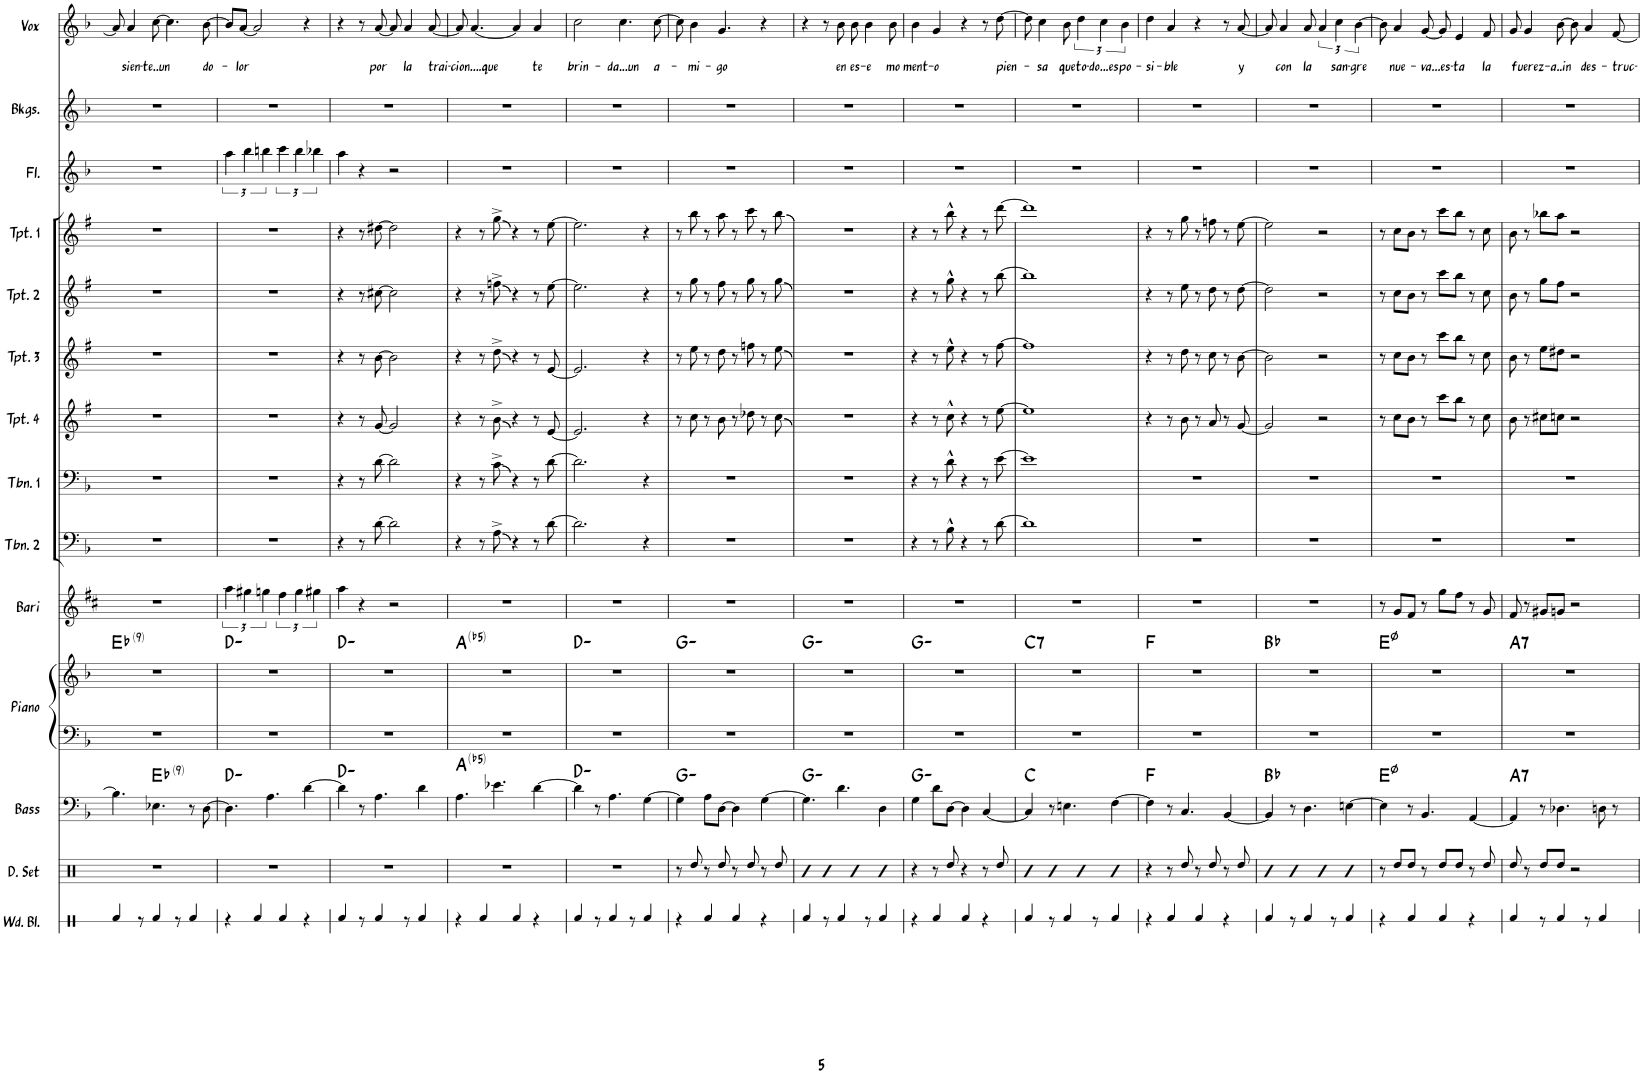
**kern	**kern	**kern	**harte	**kern	**kern	**harte	**kern	**kern	**kern	**kern	**kern	**kern	**kern	**kern	**kern	**kern	**text	**text
*part14	*part13	*part12	*part12	*part11	*part11	*part11	*part10	*part9	*part8	*part7	*part6	*part5	*part4	*part3	*part2	*part1	*part1	*part1
*staff15	*staff14	*staff13	*	*staff12	*staff11	*	*staff10	*staff9	*staff8	*staff7	*staff6	*staff5	*staff4	*staff3	*staff2	*staff1	*staff1	*staff1
*I"Wood Blocks	*I"Drumset	*I"Bass	*	*I"Piano	*	*	*I"Baritone Sax	*I"Trombone 2	*I"Trombone 1	*I"Trumpet 4	*I"Trumpet 3	*I"Trumpet 2	*I"Trumpet 1	*I"Flute 1	*I"Backings	*I"Voice	*	*
*I'Wd. Bl.	*I'D. Set	*I'Bass	*	*I'Piano	*	*	*I'Bari	*I'Tbn. 2	*I'Tbn. 1	*I'Tpt. 4	*I'Tpt. 3	*I'Tpt. 2	*I'Tpt. 1	*I'Fl.	*I'Bkgs.	*	*	*
!!LO:PB:g=z
*clefX	*clefX	*clefF4	*	*clefF4	*clefG2	*	*clefG2	*clefF4	*clefF4	*clefG2	*clefG2	*clefG2	*clefG2	*clefG2	*clefG2	*clefG2	*	*
*	*	*Trd7c12	*	*	*	*	*Trd12c21	*	*	*Trd1c2	*Trd1c2	*Trd1c2	*Trd1c2	*	*	*	*	*
*k[]	*k[]	*k[b-]	*	*k[b-]	*k[b-]	*	*k[f#c#]	*k[b-]	*k[b-]	*k[f#]	*k[f#]	*k[f#]	*k[f#]	*k[b-]	*k[b-]	*k[b-]	*	*
*M4/4	*M4/4	*M4/4	*	*M4/4	*M4/4	*	*M4/4	*M4/4	*M4/4	*M4/4	*M4/4	*M4/4	*M4/4	*M4/4	*M4/4	*M4/4	*	*
=44	=44	=44	=44	=44	=44	=44	=44	=44	=44	=44	=44	=44	=44	=44	=44	=44	=44	=44
4Rf/	1r	4.B-\]	.	1r	1r	Eb:maj(9)	1r	1r	1r	1r	1r	1r	1r	1r	1r	8a/]	.	.
!	!	!	!	!	!	!	!	!	!	!	!	!	!	!	!	!	!	!LO:LY:b
.	.	.	.	.	.	.	.	.	.	.	.	.	.	.	.	4a/	.	sien-
8r	.	.	.	.	.	.	.	.	.	.	.	.	.	.	.	.	.	.
!	!	!	!	!	!	!	!	!	!	!	!	!	!	!	!	!	!	!LO:LY:b
4Rf/	.	4.E-X\	Eb:maj(9)	.	.	.	.	.	.	.	.	.	.	.	.	[8cc\	.	-te..un
.	.	.	.	.	.	.	.	.	.	.	.	.	.	.	.	4.cc\]	.	.
8r	.	.	.	.	.	.	.	.	.	.	.	.	.	.	.	.	.	.
4Rf/	.	8r	.	.	.	.	.	.	.	.	.	.	.	.	.	.	.	.
!	!	!	!	!	!	!	!	!	!	!	!	!	!	!	!	!	!	!LO:LY:b
.	.	[8D\	.	.	.	.	.	.	.	.	.	.	.	.	.	[8b-\	.	do-
=45	=45	=45	=45	=45	=45	=45	=45	=45	=45	=45	=45	=45	=45	=45	=45	=45	=45	=45
4r	1r	4.D\]	D:min	1r	1r	D:min	6aa\	1r	1r	1r	1r	1r	1r	6aa\	1r	8b-/L]	.	.
!	!	!	!	!	!	!	!	!	!	!	!	!	!	!	!	!	!	!LO:LY:b
.	.	.	.	.	.	.	.	.	.	.	.	.	.	.	.	[8a/J	.	lor
.	.	.	.	.	.	.	6gg#X\	.	.	.	.	.	.	6bb-\	.	.	.	.
4Rf/	.	.	.	.	.	.	.	.	.	.	.	.	.	.	.	2a/]	.	.
.	.	.	.	.	.	.	6ggn\	.	.	.	.	.	.	6bbn\	.	.	.	.
.	.	4.A\	.	.	.	.	.	.	.	.	.	.	.	.	.	.	.	.
4Rf/	.	.	.	.	.	.	6ff#\	.	.	.	.	.	.	6ccc\	.	.	.	.
.	.	.	.	.	.	.	6gg\	.	.	.	.	.	.	6bb\	.	.	.	.
4r	.	[4d\	.	.	.	.	.	.	.	.	.	.	.	.	.	4r	.	.
.	.	.	.	.	.	.	6gg#X\	.	.	.	.	.	.	6bb-X\	.	.	.	.
=46	=46	=46	=46	=46	=46	=46	=46	=46	=46	=46	=46	=46	=46	=46	=46	=46	=46	=46
4Rf/	1r	4d\]	D:min	1r	1r	D:min	4aa\	4r	4r	4r	4r	4r	4r	4aa\	1r	4r	.	.
8r	.	8r	.	.	.	.	4r	8r	8r	8r	8r	8r	8r	4r	.	8r	.	.
!	!	!	!	!	!	!	!	!	!	!	!	!	!	!	!	!	!	!LO:LY:b
4Rf/	.	4.A\	.	.	.	.	.	[8d\	[8d\	[8g/	[8b\	[8cc#X\	[8dd#X\	.	.	[8a/	.	por
.	.	.	.	.	.	.	2r	2d\]	2d\]	2g/]	2b\]	2cc#\]	2dd#\]	2r	.	8a/]	.	.
!	!	!	!	!	!	!	!	!	!	!	!	!	!	!	!	!	!	!LO:LY:b
8r	.	.	.	.	.	.	.	.	.	.	.	.	.	.	.	4a/	.	la
4Rf/	.	4d\	.	.	.	.	.	.	.	.	.	.	.	.	.	.	.	.
!	!	!	!	!	!	!	!	!	!	!	!	!	!	!	!	!	!	!LO:LY:b
.	.	.	.	.	.	.	.	.	.	.	.	.	.	.	.	[8a/	.	trai-
=47	=47	=47	=47	=47	=47	=47	=47	=47	=47	=47	=47	=47	=47	=47	=47	=47	=47	=47
4r	1r	4.A\	A:(3,b5)	1r	1r	A:(3,b5)	1r	4r	4r	4r	4r	4r	4r	1r	1r	8a/]	.	.
!	!	!	!	!	!	!	!	!	!	!	!	!	!	!	!	!	!	!LO:LY:b
.	.	.	.	.	.	.	.	.	.	.	.	.	.	.	.	[4.a/	.	cion....que
4Rf/	.	.	.	.	.	.	.	8r	8r	8r	8r	8r	8r	.	.	.	.	.
.	.	4.e-X\	.	.	.	.	.	8A^\	8c^\	8b^\	8dd^\	8ffn^\	8gg^\	.	.	.	.	.
4Rf/	.	.	.	.	.	.	.	4r	4r	4r	4r	4r	4r	.	.	4a/]	.	.
!	!	!	!	!	!	!	!	!	!	!	!	!	!	!	!	!	!	!LO:LY:b
4r	.	[4d\	.	.	.	.	.	8r	8r	8r	8r	8r	8r	.	.	4a/	.	te
.	.	.	.	.	.	.	.	[8d\	[8d\	[8e/	[8e/	[8ee\	[8ee\	.	.	.	.	.
=48	=48	=48	=48	=48	=48	=48	=48	=48	=48	=48	=48	=48	=48	=48	=48	=48	=48	=48
!	!	!	!	!	!	!	!	!	!	!	!	!	!	!	!	!	!	!LO:LY:b
4Rf/	1r	4d\]	D:min	1r	1r	D:min	1r	2.d\]	2.d\]	2.e/]	2.e/]	2.ee\]	2.ee\]	1r	1r	2cc\	.	brin-
8r	.	8r	.	.	.	.	.	.	.	.	.	.	.	.	.	.	.	.
4Rf/	.	4.A\	.	.	.	.	.	.	.	.	.	.	.	.	.	.	.	.
!	!	!	!	!	!	!	!	!	!	!	!	!	!	!	!	!	!	!LO:LY:b
.	.	.	.	.	.	.	.	.	.	.	.	.	.	.	.	4.cc\	.	-da...un
8r	.	.	.	.	.	.	.	.	.	.	.	.	.	.	.	.	.	.
4Rf/	.	[4G\	.	.	.	.	.	4r	4r	4r	4r	4r	4r	.	.	.	.	.
!	!	!	!	!	!	!	!	!	!	!	!	!	!	!	!	!	!	!LO:LY:b
.	.	.	.	.	.	.	.	.	.	.	.	.	.	.	.	[8cc\	.	a-
=49	=49	=49	=49	=49	=49	=49	=49	=49	=49	=49	=49	=49	=49	=49	=49	=49	=49	=49
4r	8r	4G\]	G:min	1r	1r	G:min	1r	1r	1r	8r	8r	8r	8r	1r	1r	8cc\]	.	.
!	!	!	!	!	!	!	!	!	!	!	!	!	!	!	!	!	!	!LO:LY:b
.	8Rdd/	.	.	.	.	.	.	.	.	8cc\	8ee\	8gg\	8bb\	.	.	4b-\	.	mi-
4Rf/	8r	8A\L	.	.	.	.	.	.	.	8r	8r	8r	8r	.	.	.	.	.
!	!	!	!	!	!	!	!	!	!	!	!	!	!	!	!	!	!	!LO:LY:b
.	8Rdd/	[8D\J	.	.	.	.	.	.	.	8b\	8dd\	8ff#\	8aa\	.	.	4.g/	.	-go
4Rf/	8r	4D\]	.	.	.	.	.	.	.	8r	8r	8r	8r	.	.	.	.	.
.	8Rdd/	.	.	.	.	.	.	.	.	8dd-X\	8ffn\	8gg\	8ccc\	.	.	.	.	.
4r	8r	[4G\	.	.	.	.	.	.	.	8r	8r	8r	8r	.	.	4r	.	.
.	8Rdd/	.	.	.	.	.	.	.	.	8cc\	8ee\	8gg\	8bb\	.	.	.	.	.
=50	=50	=50	=50	=50	=50	=50	=50	=50	=50	=50	=50	=50	=50	=50	=50	=50	=50	=50
4Rf/	4R	4.G\]	G:min	1r	1r	G:min	1r	1r	1r	1r	1r	1r	1r	1r	1r	4r	.	.
8r	4R	.	.	.	.	.	.	.	.	.	.	.	.	.	.	8r	.	.
!	!	!	!	!	!	!	!	!	!	!	!	!	!	!	!	!	!	!LO:LY:b
4Rf/	.	4.d\	.	.	.	.	.	.	.	.	.	.	.	.	.	8b-\	.	en
!	!	!	!	!	!	!	!	!	!	!	!	!	!	!	!	!	!	!LO:LY:b
.	4R	.	.	.	.	.	.	.	.	.	.	.	.	.	.	8b-\	.	es-
!	!	!	!	!	!	!	!	!	!	!	!	!	!	!	!	!	!	!LO:LY:b
8r	.	.	.	.	.	.	.	.	.	.	.	.	.	.	.	4b-\	.	-e
4Rf/	4R	4D\	.	.	.	.	.	.	.	.	.	.	.	.	.	.	.	.
!	!	!	!	!	!	!	!	!	!	!	!	!	!	!	!	!	!	!LO:LY:b
.	.	.	.	.	.	.	.	.	.	.	.	.	.	.	.	8b-\	.	mo
=51	=51	=51	=51	=51	=51	=51	=51	=51	=51	=51	=51	=51	=51	=51	=51	=51	=51	=51
!	!	!	!	!	!	!	!	!	!	!	!	!	!	!	!	!	!	!LO:LY:b
4r	4r	4G\	G:min	1r	1r	G:min	1r	4r	4r	4r	4r	4r	4r	1r	1r	4b-\	.	ment-
!	!	!	!	!	!	!	!	!	!	!	!	!	!	!	!	!	!	!LO:LY:b
4Rf/	8r	8d\L	.	.	.	.	.	8r	8r	8r	8r	8r	8r	.	.	4g/	.	-o
.	8Rdd/	[8D\J	.	.	.	.	.	8B-^^\	8d^^\	8cc^^\	8ee^^\	8gg^^\	8bb^^\	.	.	.	.	.
4Rf/	4r	4D\]	.	.	.	.	.	4r	4r	4r	4r	4r	4r	.	.	4r	.	.
4r	8r	[4C/	.	.	.	.	.	8r	8r	8r	8r	8r	8r	.	.	8r	.	.
!	!	!	!	!	!	!	!	!	!	!	!	!	!	!	!	!	!	!LO:LY:b
.	8Rdd/	.	.	.	.	.	.	[8d\	[8e\	[8ee\	[8ff#\	[8bb\	[8ddd\	.	.	[8dd\	.	pien-
=52	=52	=52	=52	=52	=52	=52	=52	=52	=52	=52	=52	=52	=52	=52	=52	=52	=52	=52
!	!	!	!	!	!	!LO:H:kt=7	!	!	!	!	!	!	!	!	!	!	!	!
4Rf/	4R	4C/]	C:maj	1r	1r	C:7	1r	1d]	1e]	1ee]	1ff#]	1bb]	1ddd]	1r	1r	8dd\]	.	.
!	!	!	!	!	!	!	!	!	!	!	!	!	!	!	!	!	!	!LO:LY:b
.	.	.	.	.	.	.	.	.	.	.	.	.	.	.	.	4cc\	.	sa
8r	4R	8r	.	.	.	.	.	.	.	.	.	.	.	.	.	.	.	.
!	!	!	!	!	!	!	!	!	!	!	!	!	!	!	!	!	!	!LO:LY:b
4Rf/	.	4.En\	.	.	.	.	.	.	.	.	.	.	.	.	.	8b-\	.	que
!	!	!	!	!	!	!	!	!	!	!	!	!	!	!	!	!	!	!LO:LY:b
.	4R	.	.	.	.	.	.	.	.	.	.	.	.	.	.	6dd\	.	to-
8r	.	.	.	.	.	.	.	.	.	.	.	.	.	.	.	.	.	.
!	!	!	!	!	!	!	!	!	!	!	!	!	!	!	!	!	!	!LO:LY:b
.	.	.	.	.	.	.	.	.	.	.	.	.	.	.	.	6cc\	.	-do...es
4Rf/	4R	[4F\	.	.	.	.	.	.	.	.	.	.	.	.	.	.	.	.
!	!	!	!	!	!	!	!	!	!	!	!	!	!	!	!	!	!	!LO:LY:b
.	.	.	.	.	.	.	.	.	.	.	.	.	.	.	.	6b-\	.	po-
=53	=53	=53	=53	=53	=53	=53	=53	=53	=53	=53	=53	=53	=53	=53	=53	=53	=53	=53
!	!	!	!	!	!	!	!	!	!	!	!	!	!	!	!	!	!	!LO:LY:b
4r	4r	4F\]	F:maj	1r	1r	F:maj	1r	1r	1r	4r	4r	4r	4r	1r	1r	4dd\	.	-si-
!	!	!	!	!	!	!	!	!	!	!	!	!	!	!	!	!	!	!LO:LY:b
4Rf/	8r	8r	.	.	.	.	.	.	.	8r	8r	8r	8r	.	.	4a/	.	-ble
.	8Rdd/	4.C/	.	.	.	.	.	.	.	8b\	8dd\	8ee\	8gg\	.	.	.	.	.
4Rf/	8r	.	.	.	.	.	.	.	.	8r	8r	8r	8r	.	.	4r	.	.
.	8Rdd/	.	.	.	.	.	.	.	.	8a/	8cc\	8dd\	8ffn\	.	.	.	.	.
4r	8r	[4BB-/	.	.	.	.	.	.	.	8r	8r	8r	8r	.	.	8r	.	.
!	!	!	!	!	!	!	!	!	!	!	!	!	!	!	!	!	!	!LO:LY:b
.	8Rdd/	.	.	.	.	.	.	.	.	[8g/	[8b\	[8dd\	[8ee\	.	.	[8a/	.	y
=54	=54	=54	=54	=54	=54	=54	=54	=54	=54	=54	=54	=54	=54	=54	=54	=54	=54	=54
4Rf/	4R	4BB-/]	Bb:maj	1r	1r	Bb:maj	1r	1r	1r	2g/]	2b\]	2dd\]	2ee\]	1r	1r	8a/]	.	.
!	!	!	!	!	!	!	!	!	!	!	!	!	!	!	!	!	!	!LO:LY:b
.	.	.	.	.	.	.	.	.	.	.	.	.	.	.	.	4a/	.	con
8r	4R	8r	.	.	.	.	.	.	.	.	.	.	.	.	.	.	.	.
!	!	!	!	!	!	!	!	!	!	!	!	!	!	!	!	!	!	!LO:LY:b
4Rf/	.	4.D\	.	.	.	.	.	.	.	.	.	.	.	.	.	8a/	.	la
.	4R	.	.	.	.	.	.	.	.	2r	2r	2r	2r	.	.	6a/	.	.
8r	.	.	.	.	.	.	.	.	.	.	.	.	.	.	.	.	.	.
!	!	!	!	!	!	!	!	!	!	!	!	!	!	!	!	!	!	!LO:LY:b
.	.	.	.	.	.	.	.	.	.	.	.	.	.	.	.	6cc\	.	san-
4Rf/	4R	[4En\	.	.	.	.	.	.	.	.	.	.	.	.	.	.	.	.
!	!	!	!	!	!	!	!	!	!	!	!	!	!	!	!	!	!	!LO:LY:b
.	.	.	.	.	.	.	.	.	.	.	.	.	.	.	.	[6b-\	.	-gre
=55	=55	=55	=55	=55	=55	=55	=55	=55	=55	=55	=55	=55	=55	=55	=55	=55	=55	=55
4r	8r	4E\]	E:hdim7	1r	1r	E:hdim7	8r	1r	1r	8r	8r	8r	8r	1r	1r	8b-\]	.	.
!	!	!	!	!	!	!	!	!	!	!	!	!	!	!	!	!	!	!LO:LY:b
.	8Rdd/L	.	.	.	.	.	8g/L	.	.	8cc\L	8cc\L	8cc\L	8cc\L	.	.	4a/	.	nue-
4Rf/	8Rdd/J	8r	.	.	.	.	8f#/J	.	.	8b\J	8b\J	8b\J	8b\J	.	.	.	.	.
!	!	!	!	!	!	!	!	!	!	!	!	!	!	!	!	!	!	!LO:LY:b
.	8r	4.BB-/	.	.	.	.	8r	.	.	8r	8r	8r	8r	.	.	[8g/	.	-va...es-
4Rf/	8Rdd/L	.	.	.	.	.	8gg\L	.	.	8ccc\L	8ccc\L	8ccc\L	8ccc\L	.	.	8g/]	.	.
!	!	!	!	!	!	!	!	!	!	!	!	!	!	!	!	!	!	!LO:LY:b
.	8Rdd/J	.	.	.	.	.	8ff#\J	.	.	8bb\J	8bb\J	8bb\J	8bb\J	.	.	4e/	.	ta
4r	8r	[4AA/	.	.	.	.	8r	.	.	8r	8r	8r	8r	.	.	.	.	.
!	!	!	!	!	!	!	!	!	!	!	!	!	!	!	!	!	!	!LO:LY:b
.	8Rdd/	.	.	.	.	.	8g/	.	.	8cc\	8cc\	8cc\	8cc\	.	.	8f/	.	la
=56	=56	=56	=56	=56	=56	=56	=56	=56	=56	=56	=56	=56	=56	=56	=56	=56	=56	=56
!	!	!	!LO:H:kt=7	!	!	!LO:H:kt=7	!	!	!	!	!	!	!	!	!	!	!	!
4Rf/	8Rdd/	4AA/]	A:7	1r	1r	A:7	8f#/	1r	1r	8b\	8b\	8b\	8b\	1r	1r	8g/	.	.
!	!	!	!	!	!	!	!	!	!	!	!	!	!	!	!	!	!	!LO:LY:b
.	8r	.	.	.	.	.	8r	.	.	8r	8r	8r	8r	.	.	4g/	.	fuerez-
8r	8Rdd/L	8r	.	.	.	.	8g#X/L	.	.	8cc#X\L	8ee\L	8gg\L	8bb-X\L	.	.	.	.	.
!	!	!	!	!	!	!	!	!	!	!	!	!	!	!	!	!	!	!LO:LY:b
4Rf/	8Rdd/J	4.D-X\	.	.	.	.	8gn/J	.	.	8ccn\J	8dd#X\J	8ff#\J	8aa\J	.	.	[8b-\	.	-a..in
.	2r	.	.	.	.	.	2r	.	.	2r	2r	2r	2r	.	.	8b-\]	.	.
!	!	!	!	!	!	!	!	!	!	!	!	!	!	!	!	!	!	!LO:LY:b
8r	.	.	.	.	.	.	.	.	.	.	.	.	.	.	.	4a/	.	des-
4Rf/	.	8Dn\	.	.	.	.	.	.	.	.	.	.	.	.	.	.	.	.
!	!	!	!	!	!	!	!	!	!	!	!	!	!	!	!	!	!	!LO:LY:b
.	.	8r	.	.	.	.	.	.	.	.	.	.	.	.	.	[8f/	.	-truc-
=	=	=	=	=	=	=	=	=	=	=	=	=	=	=	=	=	=	=
*-	*-	*-	*-	*-	*-	*-	*-	*-	*-	*-	*-	*-	*-	*-	*-	*-	*-	*-
